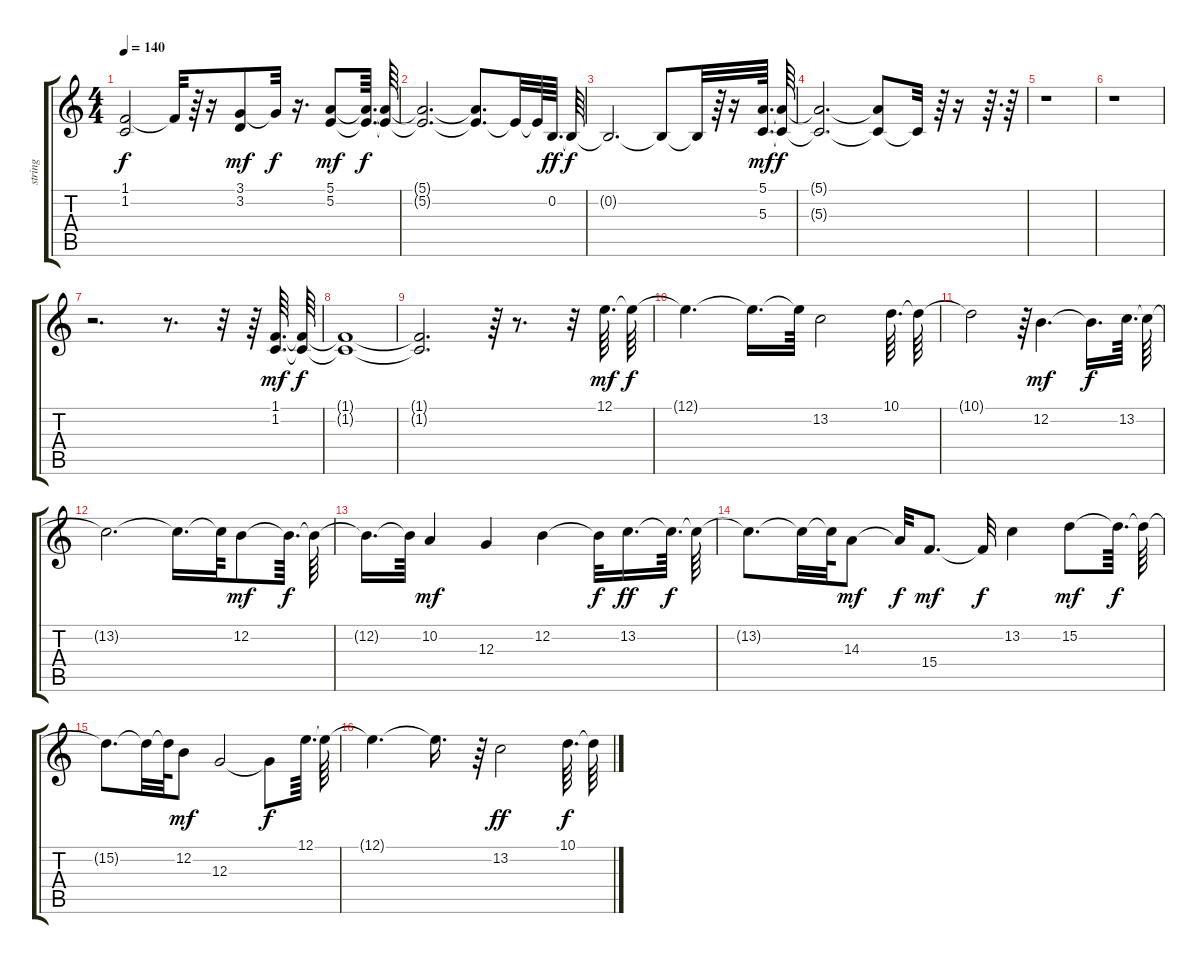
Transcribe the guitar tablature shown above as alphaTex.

\track ("string" "string") {instrument stringensemble1}
\staff {score tabs}
\tuning (E4 B3 G3 D3 A2 E2) {hide}
\ts (4 4)
\tempo 140
\clef g2
\ks c
(1.1{t} 1.2{t}).2{dy f} 1.1{t}.32 r.64 r.16 (3.1 3.2).8{dy mf} 3.1{t}.32{dy f} r.16{d} (5.1 5.2).8{dy mf} (5.1{t} 5.2{t}).64{d dy f} (5.1{t} 5.2{t}).64 |
(5.1{t} 5.2{t}).2{d} (5.1{t} 5.2{t}).8{d} 5.2{t}.32 5.2{t}.64 0.2.64{d dy ff} 0.2{t}.64{dy f} |
0.2{t}.2{d} 0.2{t}.8 0.2{t}.32 r.64 r.16 (5.1 5.3).64{d dy mf} (5.1{t} 5.3{t}).64{dy f} |
(5.1{t} 5.3{t}).2{d} (5.1{t} 5.3{t}).8 5.3{t}.32 r.64 r.16 r.64{d} r.64 |
r.1 |
r.1 |
r.2{d} r.8{d} r.32 r.64 (1.1 1.2).64{d dy mf} (1.1{t} 1.2{t}).64{dy f} |
(1.1{t} 1.2{t}).1 |
(1.1{t} 1.2{t}).2{d} r.64 r.8{d} r.32 12.1.64{d dy mf} 12.1{t}.64{dy f} |
12.1{t}.4{d} 12.1{t}.16{d} 12.1{t}.64 13.2.2 10.1.64{d} 10.1{t}.64 |
10.1{t}.2 r.64 12.2.4{d dy mf} 12.2{t}.16{d dy f} 13.2.64{d} 13.2{t}.64 |
13.2{t}.2{d} 13.2{t}.16{d} 13.2{t}.64 12.2.8{dy mf} 12.2{t}.64{d dy f} 12.2{t}.64 |
12.2{t}.16{d} 12.2{t}.64 10.2.4{dy mf} 12.3.4 12.2.4 12.2{t}.32{dy f} 13.2.16{d dy ff} 13.2{t}.64{d dy f} 13.2{t}.64 |
13.2{t}.8{d} 13.2{t}.32 13.2{t}.64 14.3.8{dy mf} 14.3{t}.32{dy f} 15.4.8{d dy mf} 15.4{t}.32{dy f} 13.2.4 15.2.8{dy mf} 15.2{t}.64{d dy f} 15.2{t}.64 |
15.2{t}.8{d} 15.2{t}.32 15.2{t}.64 12.2.8{dy mf} 12.3.2 12.3{t}.8{dy f} 12.1.64{d} 12.1{t}.64 |
12.1{t}.4{d} 12.1{t}.16{d} r.64 13.2.2{dy ff} 10.1.64{d dy f} 10.1{t}.64
